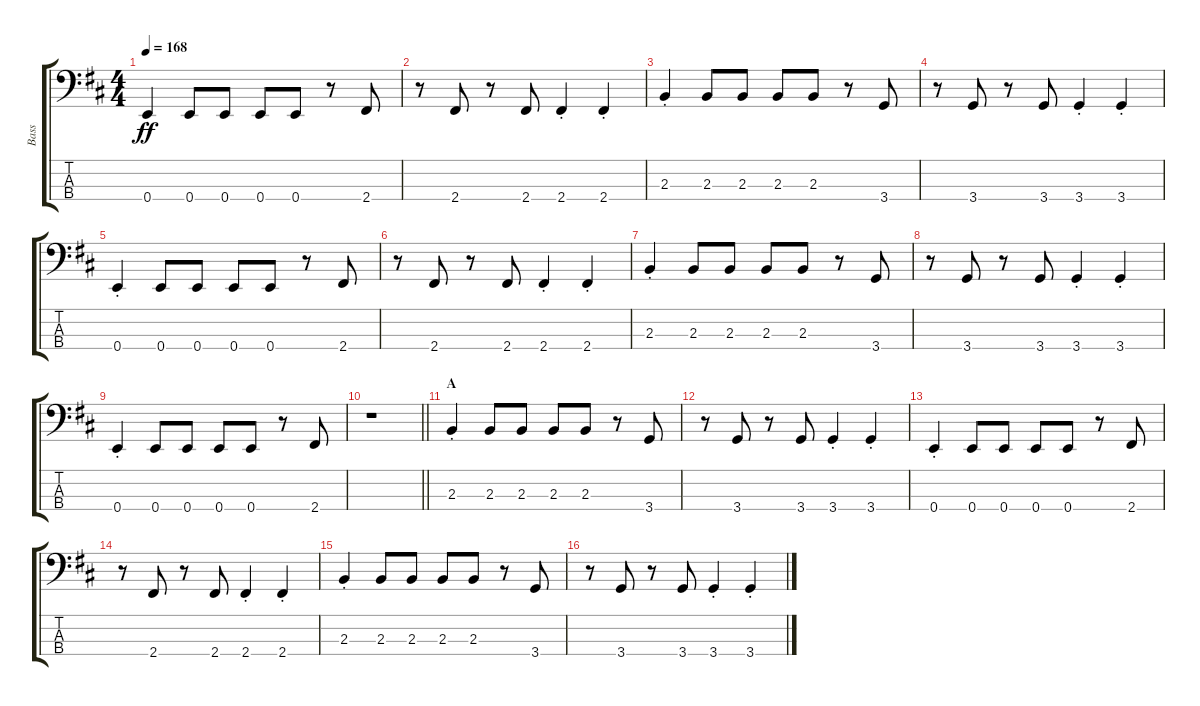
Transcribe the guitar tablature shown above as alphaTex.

\track ("Bass" "Bass") {instrument electricbassfinger}
\staff {score tabs}
\tuning (G2 D2 A1 E1) {hide}
\ts (4 4)
\tempo 168
\clef f4
\ks d
0.4{st}.4{dy ff} 0.4.8 0.4.8 0.4.8 0.4.8 r.8 2.4.8 |
r.8 2.4.8 r.8 2.4.8 2.4{st}.4 2.4{st}.4 |
2.3{st}.4 2.3.8 2.3.8 2.3.8 2.3.8 r.8 3.4.8 |
r.8 3.4.8 r.8 3.4.8 3.4{st}.4 3.4{st}.4 |
0.4{st}.4 0.4.8 0.4.8 0.4.8 0.4.8 r.8 2.4.8 |
r.8 2.4.8 r.8 2.4.8 2.4{st}.4 2.4{st}.4 |
2.3{st}.4 2.3.8 2.3.8 2.3.8 2.3.8 r.8 3.4.8 |
r.8 3.4.8 r.8 3.4.8 3.4{st}.4 3.4{st}.4 |
0.4{st}.4 0.4.8 0.4.8 0.4.8 0.4.8 r.8 2.4.8 |
\barLineRight lightlight
r.1 |
\section ("" "A")
2.3{st}.4 2.3.8 2.3.8 2.3.8 2.3.8 r.8 3.4.8 |
r.8 3.4.8 r.8 3.4.8 3.4{st}.4 3.4{st}.4 |
0.4{st}.4 0.4.8 0.4.8 0.4.8 0.4.8 r.8 2.4.8 |
r.8 2.4.8 r.8 2.4.8 2.4{st}.4 2.4{st}.4 |
2.3{st}.4 2.3.8 2.3.8 2.3.8 2.3.8 r.8 3.4.8 |
r.8 3.4.8 r.8 3.4.8 3.4{st}.4 3.4{st}.4
